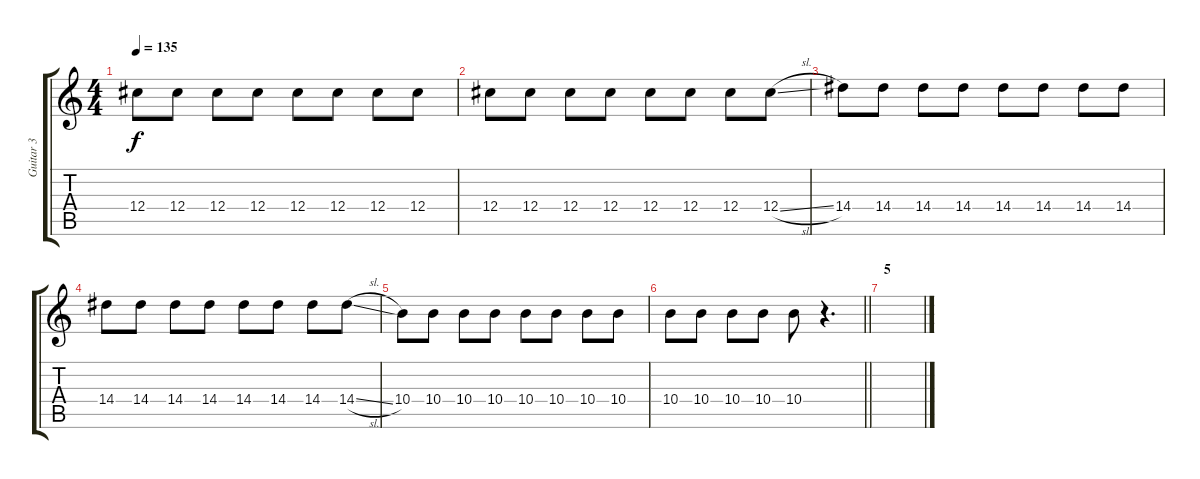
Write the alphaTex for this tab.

\track ("Guitar 3" "Guitar 3") {instrument distortionguitar}
\staff {score tabs}
\tuning (Eb4 Bb3 Gb3 Db3 Ab2 Eb2) {hide}
\ts (4 4)
\tempo 135
\clef g2
\ks c
12.4.8{dy f} 12.4.8 12.4.8 12.4.8 12.4.8 12.4.8 12.4.8 12.4.8 |
12.4.8 12.4.8 12.4.8 12.4.8 12.4.8 12.4.8 12.4.8 12.4{sl}.8 |
14.4.8 14.4.8 14.4.8 14.4.8 14.4.8 14.4.8 14.4.8 14.4.8 |
14.4.8 14.4.8 14.4.8 14.4.8 14.4.8 14.4.8 14.4.8 14.4{sl}.8 |
10.4.8 10.4.8 10.4.8 10.4.8 10.4.8 10.4.8 10.4.8 10.4.8 |
\barLineRight lightlight
10.4.8 10.4.8 10.4.8 10.4.8 10.4.8 r.4{d} |
\section ("" "5")
